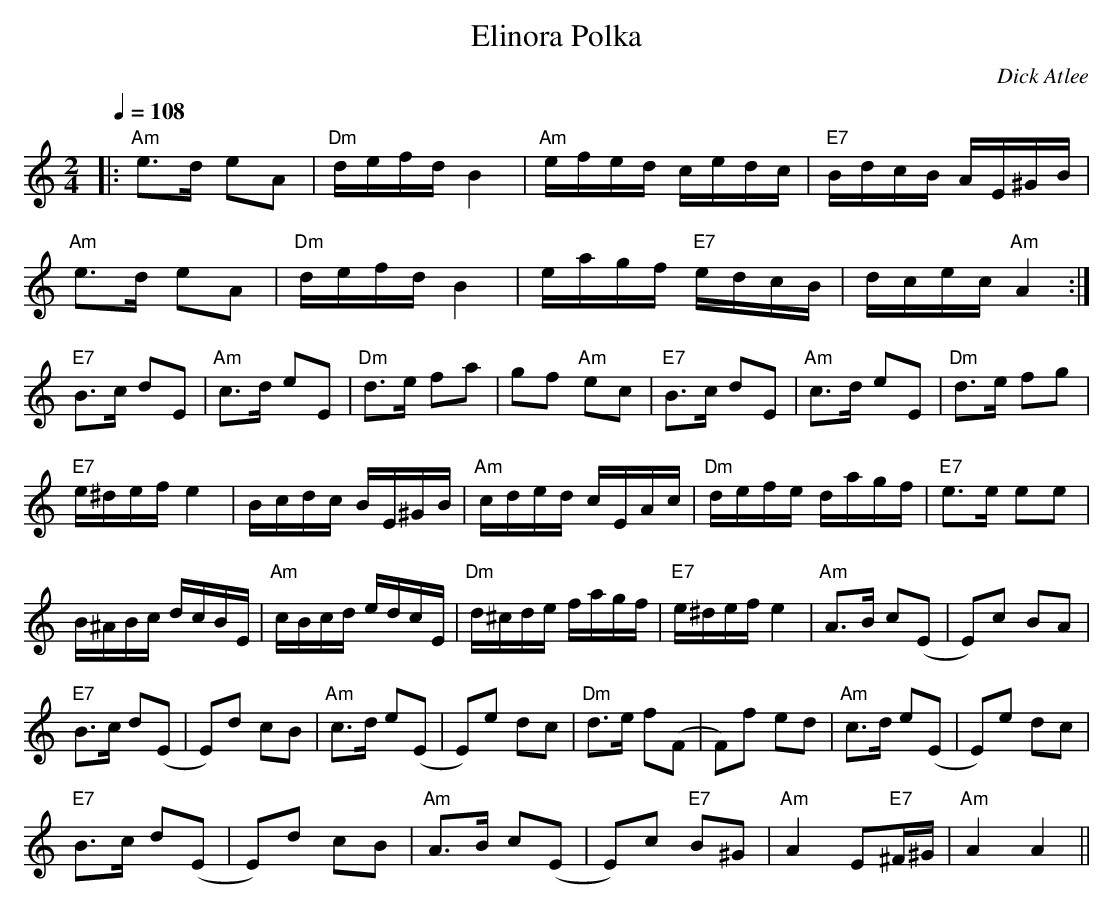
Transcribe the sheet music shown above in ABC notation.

X:1
T:Elinora Polka
M:2/4
L:1/8
Q:1/4=108
C:Dick Atlee
K:Am
|: "Am" e>d eA | "Dm" d/2e/2f/2d/2 B2 | "Am" e/2f/2e/2d/2 c/2e/2d/2c/2 |
"E7" B/2d/2c/2B/2 A/2E/2^G/2B/2 | !
"Am" e>d eA | "Dm" d/2e/2f/2d/2 B2 |
e/2a/2g/2f/2 "E7" e/2d/2c/2B/2 | d/2c/2e/2c/2 "Am" A2 :| !
"E7" B>c dE | "Am" c>d eE | "Dm" d>e fa | gf "Am" ec |
"E7" B>c dE | "Am" c>d eE | "Dm" d>e fg | !
"E7" e/2^d/2e/2f/2 e2 | B/2c/2d/2c/2 B/2E/2^G/2B/2 |
"Am" c/2d/2e/2d/2 c/2E/2A/2c/2 |
"Dm" d/2e/2f/2e/2 d/2a/2g/2f/2 | "E7" e>e ee | !
B/2^A/2B/2c/2 d/2c/2B/2E/2 | "Am" c/2B/2c/2d/2 e/2d/2c/2E/2 |
"Dm" d/2^c/2d/2e/2 f/2a/2g/2f/2 | "E7" e/2^d/2e/2f/2 e2 |
"Am" A>B c(E |E)c BA | !
"E7" B>c d(E | E)d cB | "Am" c>d e(E | E)e dc |
"Dm" d>e f(F | F)f ed | "Am" c>d e(E | E)e dc | !
"E7" B>c d(E | E)d cB | "Am" A>B c(E |
E)c "E7" B^G | "Am" A2 E"E7"^F/2^G/2 | "Am" A2 A2 ||
